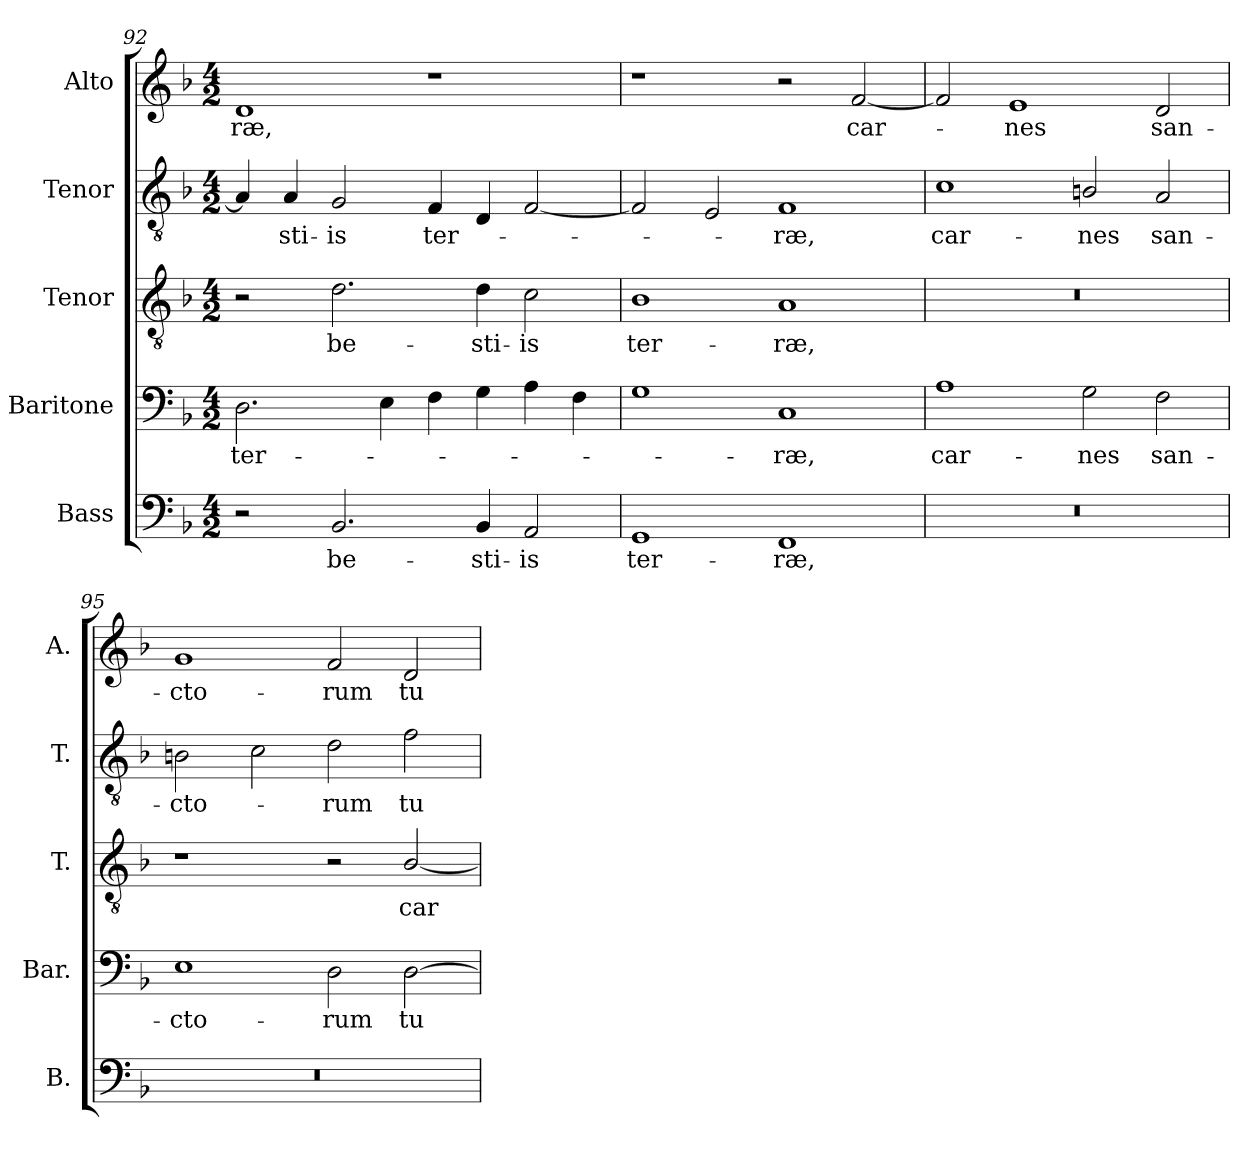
**kern	**text	**kern	**text	**kern	**text	**kern	**text	**kern	**text
*part5	*part5	*part4	*part4	*part3	*part3	*part2	*part2	*part1	*part1
*staff5	*staff5	*staff4	*staff4	*staff3	*staff3	*staff2	*staff2	*staff1	*staff1
*I"Bass	*	*I"Baritone	*	*I"Tenor	*	*I"Tenor	*	*I"Alto	*
*I'B.	*	*I'Bar.	*	*I'T.	*	*I'T.	*	*I'A.	*
*clefF4	*	*clefF4	*	*clefGv2	*	*clefGv2	*	*clefG2	*
*	*	*	*	*ITrd7c12	*	*ITrd7c12	*	*	*
*k[b-]	*	*k[b-]	*	*k[b-]	*	*k[b-]	*	*k[b-]	*
*F:	*	*F:	*	*F:	*	*F:	*	*F:	*
*M4/2	*	*M4/2	*	*M4/2	*	*M4/2	*	*M4/2	*
=92	=92	=92	=92	=92	=92	=92	=92	=92	=92
!	!	!	!LO:LY:b:color=#000000	!	!	!	!	!	!
!	!	!	!	!	!	!	!	!	!LO:LY:b:color=#000000
2r	.	2.Di\	ter-	2r	.	4AAi/]	.	1di	-ræ,
!	!	!	!	!	!	!	!LO:LY:b:color=#000000	!	!
.	.	.	.	.	.	4AAi/	-sti-	.	.
!	!LO:LY:b:color=#000000	!	!	!	!	!	!	!	!
!	!	!	!	!	!LO:LY:b:color=#000000	!	!	!	!
!	!	!	!	!	!	!	!LO:LY:b:color=#000000	!	!
2.BB-i/	be-	.	.	2.Di\	be-	2GGi/	-is	.	.
.	.	4Ei\	.	.	.	.	.	.	.
!	!	!	!	!	!	!	!LO:LY:b:color=#000000	!	!
.	.	4Fi\	.	.	.	4FFi/	ter-	1r	.
!	!LO:LY:b:color=#000000	!	!	!	!	!	!	!	!
!	!	!	!	!	!LO:LY:b:color=#000000	!	!	!	!
4BB-i/	-sti-	4Gi\	.	4Di\	-sti-	4DDi/	.	.	.
!	!LO:LY:b:color=#000000	!	!	!	!	!	!	!	!
!	!	!	!	!	!LO:LY:b:color=#000000	!	!	!	!
2AAi/	-is	4Ai\	.	2Ci\	-is	[2FFi/	.	.	.
.	.	4Fi\	.	.	.	.	.	.	.
=93	=93	=93	=93	=93	=93	=93	=93	=93	=93
!	!LO:LY:b:color=#000000	!	!	!	!	!	!	!	!
!	!	!	!	!	!LO:LY:b:color=#000000	!	!	!	!
1GGi	ter-	1Gi	.	1BB-i	ter-	2FFi/]	.	1r	.
.	.	.	.	.	.	2EEi/	.	.	.
!	!LO:LY:b:color=#000000	!	!	!	!	!	!	!	!
!	!	!	!LO:LY:b:color=#000000	!	!	!	!	!	!
!	!	!	!	!	!LO:LY:b:color=#000000	!	!	!	!
!	!	!	!	!	!	!	!LO:LY:b:color=#000000	!	!
1FFi	-ræ,	1Ci	-ræ,	1AAi	-ræ,	1FFi	-ræ,	2r	.
!	!	!	!	!	!	!	!	!	!LO:LY:b:color=#000000
.	.	.	.	.	.	.	.	[2fi/	car-
=94	=94	=94	=94	=94	=94	=94	=94	=94	=94
!LO:N:vis=1	!	!	!	!	!	!	!	!	!
!	!	!	!LO:LY:b:color=#000000	!LO:N:vis=1	!	!	!	!	!
!	!	!	!	!	!	!	!LO:LY:b:color=#000000	!	!
0r	.	1Ai	car-	0r	.	1Ci	car-	2fi/]	.
!	!	!	!	!	!	!	!	!	!LO:LY:b:color=#000000
.	.	.	.	.	.	.	.	1ei	-nes
!	!	!	!LO:LY:b:color=#000000	!	!	!	!	!	!
!	!	!	!	!	!	!	!LO:LY:b:color=#000000	!	!
.	.	2Gi\	-nes	.	.	2BBni/	-nes	.	.
!	!	!	!LO:LY:b:color=#000000	!	!	!	!	!	!
!	!	!	!	!	!	!	!LO:LY:b:color=#000000	!	!
!	!	!	!	!	!	!	!	!	!LO:LY:b:color=#000000
.	.	2Fi\	san-	.	.	2AAi/	san-	2di/	san-
!!LO:LB:g=z
=95	=95	=95	=95	=95	=95	=95	=95	=95	=95
!LO:N:vis=1	!	!	!	!	!	!	!	!	!
!	!	!	!LO:LY:b:color=#000000	!	!	!	!	!	!
!	!	!	!	!	!	!	!LO:LY:b:color=#000000	!	!
!	!	!	!	!	!	!	!	!	!LO:LY:b:color=#000000
0r	.	1Ei	-cto-	1r	.	2BBni\	-cto-	1gi	-cto-
.	.	.	.	.	.	2Ci\	.	.	.
!	!	!	!LO:LY:b:color=#000000	!	!	!	!	!	!
!	!	!	!	!	!	!	!LO:LY:b:color=#000000	!	!
!	!	!	!	!	!	!	!	!	!LO:LY:b:color=#000000
.	.	2Di\	-rum	2r	.	2Di\	-rum	2fi/	-rum
!	!	!	!LO:LY:b:color=#000000	!	!	!	!	!	!
!	!	!	!	!	!LO:LY:b:color=#000000	!	!	!	!
!	!	!	!	!	!	!	!LO:LY:b:color=#000000	!	!
!	!	!	!	!	!	!	!	!	!LO:LY:b:color=#000000
.	.	[2Di\	tu-	[2BB-i/	car-	2Fi\	tu-	2di/	tu-
=	=	=	=	=	=	=	=	=	=
*-	*-	*-	*-	*-	*-	*-	*-	*-	*-
